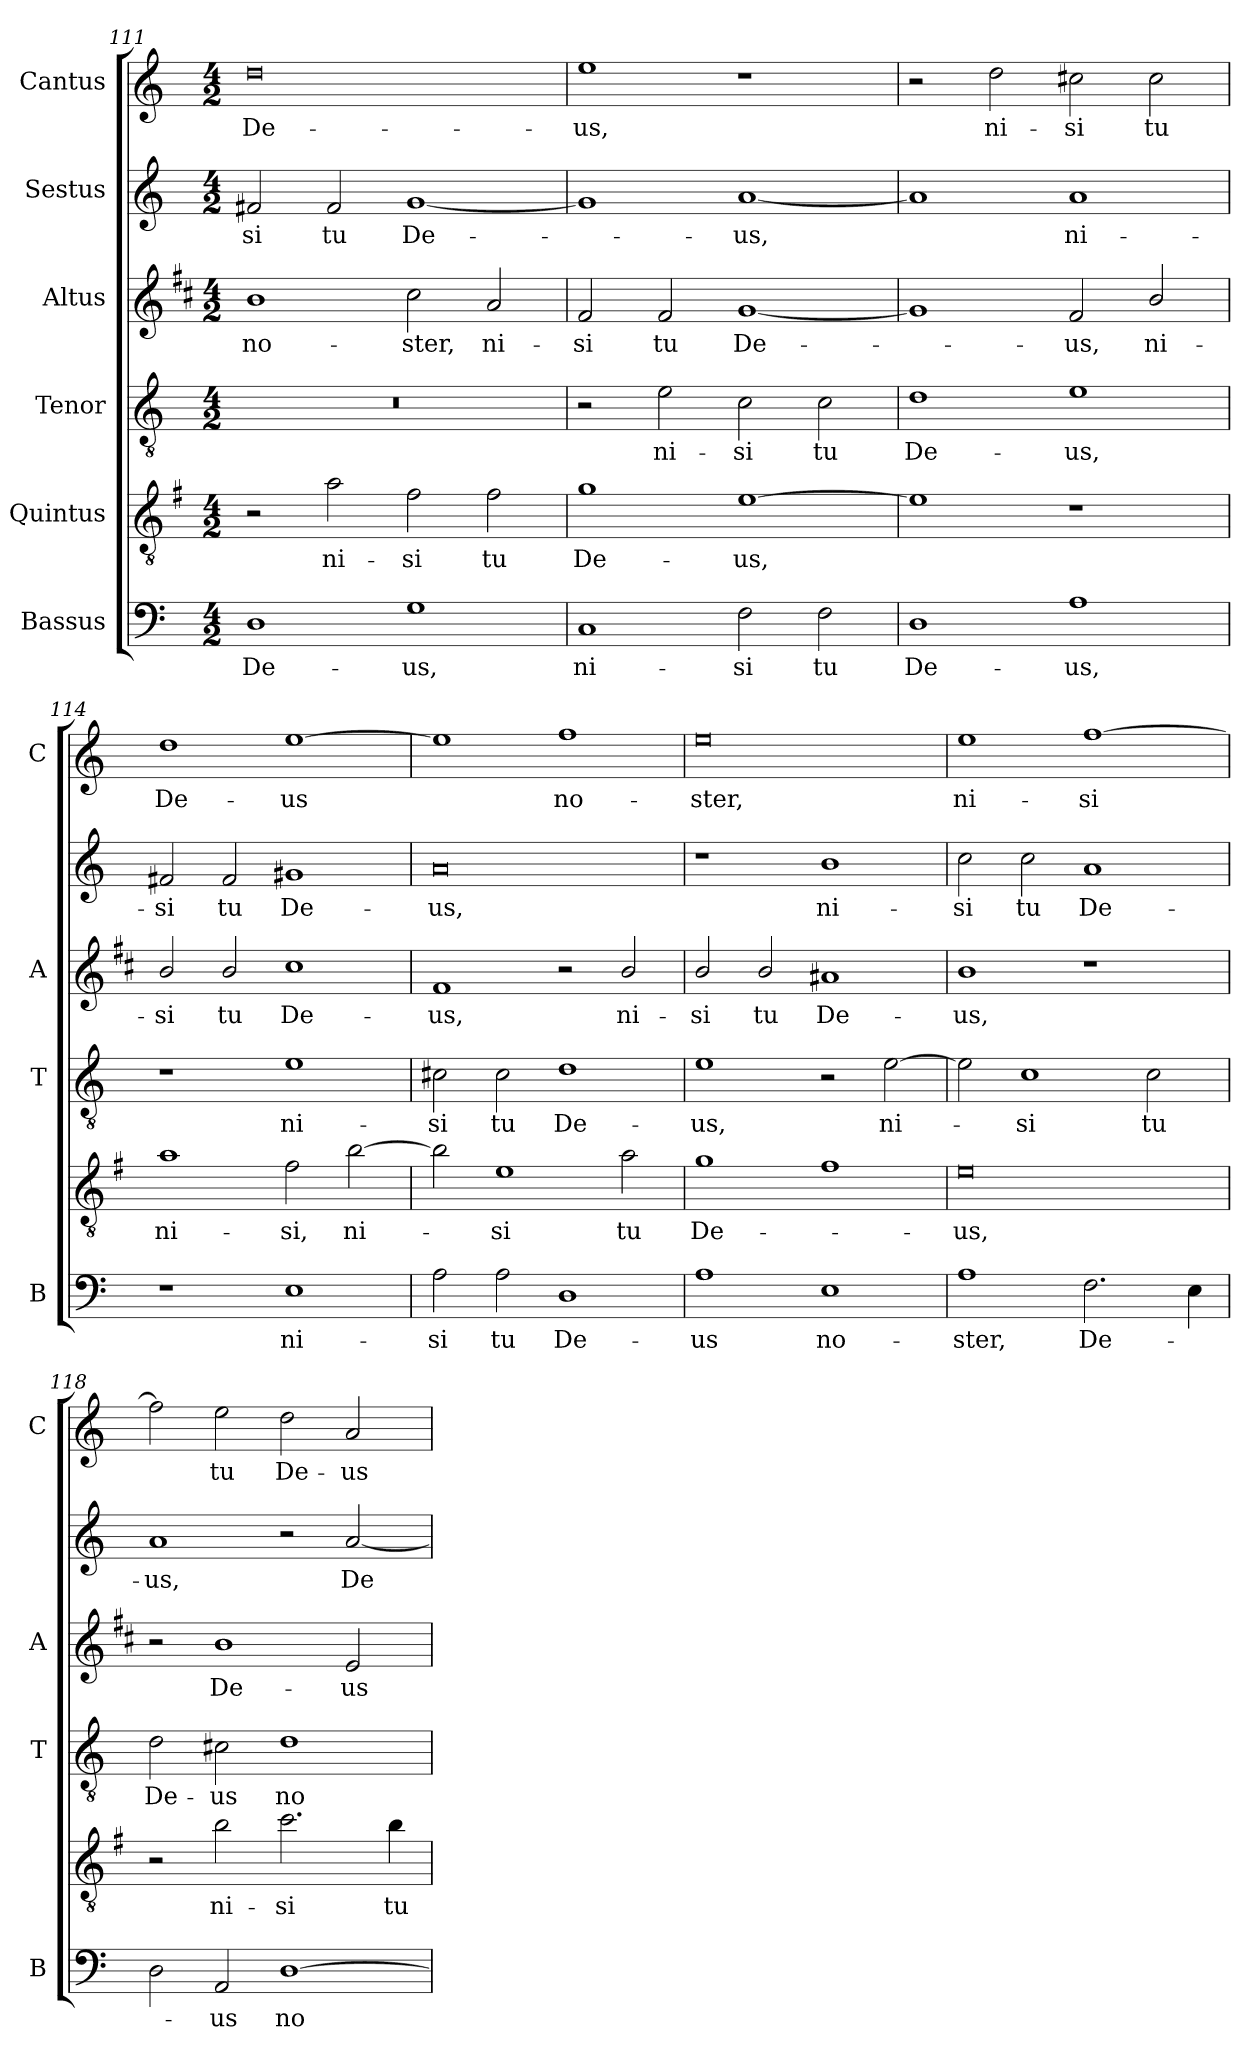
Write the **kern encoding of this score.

**kern	**text	**kern	**text	**kern	**text	**kern	**text	**kern	**text	**kern	**text
*part6	*part6	*part5	*part5	*part4	*part4	*part3	*part3	*part2	*part2	*part1	*part1
*staff6	*staff6	*staff5	*staff5	*staff4	*staff4	*staff3	*staff3	*staff2	*staff2	*staff1	*staff1
*I"Bassus	*	*I"Quintus	*	*I"Tenor	*	*I"Altus	*	*I"Sestus	*	*I"Cantus	*
*I'B	*	*	*	*I'T	*	*I'A	*	*	*	*I'C	*
*clefF4	*	*clefGv2	*	*clefGv2	*	*clefG2	*	*clefG2	*	*clefG2	*
*	*	*ITrd4c7	*	*	*	*ITrd1c2	*	*	*	*	*
*k[]	*	*k[]	*	*k[]	*	*k[]	*	*k[]	*	*k[]	*
*C:	*	*C:	*	*C:	*	*C:	*	*C:	*	*C:	*
*M4/2	*	*M4/2	*	*M4/2	*	*M4/2	*	*M4/2	*	*M4/2	*
=111	=111	=111	=111	=111	=111	=111	=111	=111	=111	=111	=111
!	!LO:LY:b	!	!	!	!	!	!LO:LY:b	!	!LO:LY:b	!	!LO:LY:b
1D	De-	2r	.	0r	.	1a	no-	2f#X/	-si	0dd	De-
!	!	!	!LO:LY:b	!	!	!	!	!	!LO:LY:b	!	!
.	.	2d\	ni-	.	.	.	.	2f#/	tu	.	.
!	!LO:LY:b	!	!LO:LY:b	!	!	!	!LO:LY:b	!	!LO:LY:b	!	!
1G	-us,	2B\	-si	.	.	2b\	-ster,	[1g	De-	.	.
!	!	!	!LO:LY:b	!	!	!	!LO:LY:b	!	!	!	!
.	.	2B\	tu	.	.	2g/	ni-	.	.	.	.
=112	=112	=112	=112	=112	=112	=112	=112	=112	=112	=112	=112
!	!LO:LY:b	!	!LO:LY:b	!	!	!	!LO:LY:b	!	!	!	!LO:LY:b
1C	ni-	1c	De-	2r	.	2e/	-si	1g]	.	1ee	-us,
!	!	!	!	!	!LO:LY:b	!	!LO:LY:b	!	!	!	!
.	.	.	.	2e\	ni-	2e/	tu	.	.	.	.
!	!LO:LY:b	!	!LO:LY:b	!	!LO:LY:b	!	!LO:LY:b	!	!LO:LY:b	!	!
2F\	-si	[1A	-us,	2c\	-si	[1f	De-	[1a	-us,	1r	.
!	!LO:LY:b	!	!	!	!LO:LY:b	!	!	!	!	!	!
2F\	tu	.	.	2c\	tu	.	.	.	.	.	.
=113	=113	=113	=113	=113	=113	=113	=113	=113	=113	=113	=113
!	!LO:LY:b	!	!	!	!LO:LY:b	!	!	!	!	!	!
1D	De-	1A]	.	1d	De-	1f]	.	1a]	.	2r	.
!	!	!	!	!	!	!	!	!	!	!	!LO:LY:b
.	.	.	.	.	.	.	.	.	.	2dd\	ni-
!	!LO:LY:b	!	!	!	!LO:LY:b	!	!LO:LY:b	!	!LO:LY:b	!	!LO:LY:b
1A	-us,	1r	.	1e	-us,	2e/	-us,	1a	ni-	2cc#X\	-si
!	!	!	!	!	!	!	!LO:LY:b	!	!	!	!LO:LY:b
.	.	.	.	.	.	2a/	ni-	.	.	2cc#\	tu
!!LO:LB:g=z
=114	=114	=114	=114	=114	=114	=114	=114	=114	=114	=114	=114
!	!	!	!LO:LY:b	!	!	!	!LO:LY:b	!	!LO:LY:b	!	!LO:LY:b
1r	.	1d	ni-	1r	.	2a/	-si	2f#X/	-si	1dd	De-
!	!	!	!	!	!	!	!LO:LY:b	!	!LO:LY:b	!	!
.	.	.	.	.	.	2a/	tu	2f#/	tu	.	.
!	!LO:LY:b	!	!LO:LY:b	!	!LO:LY:b	!	!LO:LY:b	!	!LO:LY:b	!	!LO:LY:b
1E	ni-	2B\	-si,	1e	ni-	1b	De-	1g#X	De-	[1ee	-us
!	!	!	!LO:LY:b	!	!	!	!	!	!	!	!
.	.	[2e\	ni-	.	.	.	.	.	.	.	.
=115	=115	=115	=115	=115	=115	=115	=115	=115	=115	=115	=115
!	!LO:LY:b	!	!	!	!LO:LY:b	!	!LO:LY:b	!	!LO:LY:b	!	!
2A\	-si	2e\]	.	2c#X\	-si	1e	-us,	0a	-us,	1ee]	.
!	!LO:LY:b	!	!LO:LY:b	!	!LO:LY:b	!	!	!	!	!	!
2A\	tu	1A	-si	2c#\	tu	.	.	.	.	.	.
!	!LO:LY:b	!	!	!	!LO:LY:b	!	!	!	!	!	!LO:LY:b
1D	De-	.	.	1d	De-	2r	.	.	.	1ff	no-
!	!	!	!LO:LY:b	!	!	!	!LO:LY:b	!	!	!	!
.	.	2d\	tu	.	.	2a/	ni-	.	.	.	.
=116	=116	=116	=116	=116	=116	=116	=116	=116	=116	=116	=116
!	!LO:LY:b	!	!LO:LY:b	!	!LO:LY:b	!	!LO:LY:b	!	!	!	!LO:LY:b
1A	-us	1c	De-	1e	-us,	2a/	-si	1r	.	0ee	-ster,
!	!	!	!	!	!	!	!LO:LY:b	!	!	!	!
.	.	.	.	.	.	2a/	tu	.	.	.	.
!	!LO:LY:b	!	!	!	!	!	!LO:LY:b	!	!LO:LY:b	!	!
1E	no-	1B	.	2r	.	1g#X	De-	1b	ni-	.	.
!	!	!	!	!	!LO:LY:b	!	!	!	!	!	!
.	.	.	.	[2e\	ni-	.	.	.	.	.	.
=117	=117	=117	=117	=117	=117	=117	=117	=117	=117	=117	=117
!	!LO:LY:b	!	!LO:LY:b	!	!	!	!LO:LY:b	!	!LO:LY:b	!	!LO:LY:b
1A	-ster,	0A	-us,	2e\]	.	1a	-us,	2cc\	-si	1ee	ni-
!	!	!	!	!	!LO:LY:b	!	!	!	!LO:LY:b	!	!
.	.	.	.	1c	-si	.	.	2cc\	tu	.	.
!	!LO:LY:b	!	!	!	!	!	!	!	!LO:LY:b	!	!LO:LY:b
2.F\	De-	.	.	.	.	1r	.	1a	De-	[1ff	-si
!	!	!	!	!	!LO:LY:b	!	!	!	!	!	!
.	.	.	.	2c\	tu	.	.	.	.	.	.
4E\	.	.	.	.	.	.	.	.	.	.	.
=118	=118	=118	=118	=118	=118	=118	=118	=118	=118	=118	=118
!	!	!	!	!	!LO:LY:b	!	!	!	!LO:LY:b	!	!
2D\	.	2r	.	2d\	De-	2r	.	1a	-us,	2ff\]	.
!	!LO:LY:b	!	!LO:LY:b	!	!LO:LY:b	!	!LO:LY:b	!	!	!	!LO:LY:b
2AA/	-us	2e\	ni-	2c#X\	-us	1a	De-	.	.	2ee\	tu
!	!LO:LY:b	!	!LO:LY:b	!	!LO:LY:b	!	!	!	!	!	!LO:LY:b
[1D	no-	2.f\	-si	1d	no-	.	.	2r	.	2dd\	De-
!	!	!	!	!	!	!	!LO:LY:b	!	!LO:LY:b	!	!LO:LY:b
.	.	.	.	.	.	2d/	-us	[2a/	De-	2a/	-us
!	!	!	!LO:LY:b	!	!	!	!	!	!	!	!
.	.	4e\	tu	.	.	.	.	.	.	.	.
=	=	=	=	=	=	=	=	=	=	=	=
*-	*-	*-	*-	*-	*-	*-	*-	*-	*-	*-	*-
